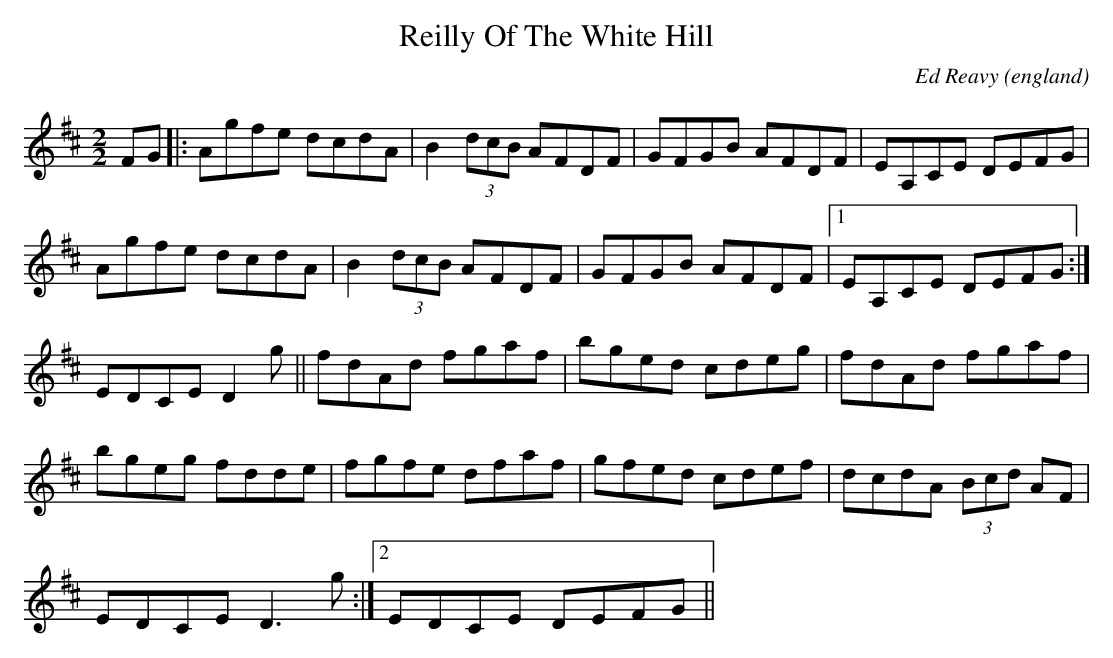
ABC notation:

X:1
T:Reilly Of The White Hill
O:england
M:2/2
L:1/8
C:Ed Reavy
K:D
FG|:Agfe dcdA|B2 (3dcB AFDF|GFGB AFDF|EA,CE DEFG|
Agfe dcdA|B2 (3dcB AFDF|GFGB AFDF|1 EA,CE DEFG:|
2EDCE D2 g||fdAd fgaf|bged cdeg|fdAd fgaf|
bgeg fdde|fgfe dfaf|gfed cdef|dcdA (3Bcd AF|
1EDCE D3 g:|2 EDCE DEFG||
